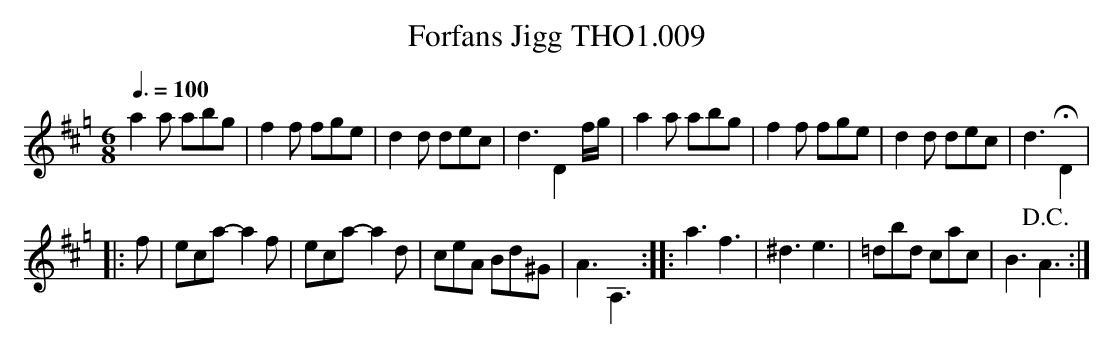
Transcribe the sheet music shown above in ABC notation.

X:1
T:Forfans Jigg THO1.009
M:6/8
L:1/8
Q:3/8=100
K:Hp
a2 a abg|f2 f fge|d2 d dec|d3 D2 f/g/|\
a2 a abg|f2 f fge|d2 d dec|d3 HD2|
|:f|eca- a2 f|eca- a2 d|ceA Bd^G|A3A,3::\
a3f3|^d3e3|=dbd cac|B3!D.C.!A3:|
